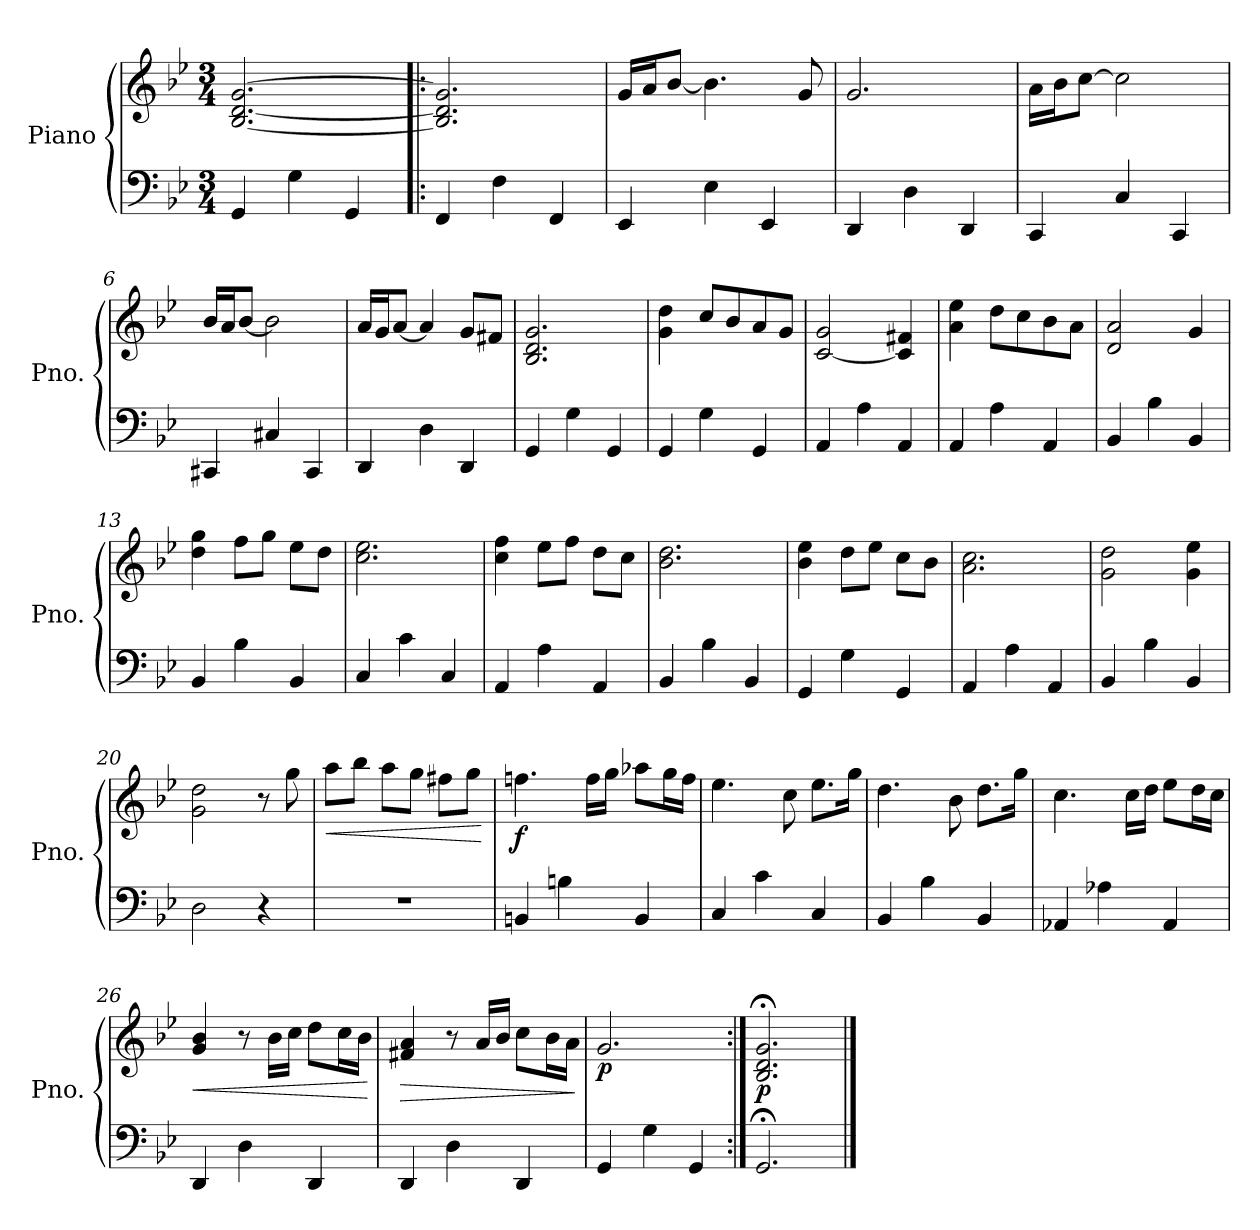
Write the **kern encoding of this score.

**kern	**kern	**dynam
*part1	*part1	*part1
*staff2	*staff1	*staff1/2
*I"Piano	*	*
*I'Pno.	*	*
*clefF4	*clefG2	*
*k[b-e-]	*k[b-e-]	*
*M3/4	*M3/4	*
*MM60	*MM60	*
=1	=1	=1
4GG/	[2.B-/ [2.d/ [2.g/	.
4G\	.	.
4GG/	.	.
=2!|:	=2!|:	=2!|:
4FF/	2.B-/] 2.d/] 2.g/]	.
4F\	.	.
4FF/	.	.
=3	=3	=3
4EE-/	16g/LL	.
.	16a/J	.
.	[8b-/J	.
4E-\	4.b-\]	.
4EE-/	.	.
.	8g/	.
=4	=4	=4
4DD/	2.g/	.
4D\	.	.
4DD/	.	.
=5	=5	=5
4CC/	16a\LL	.
.	16b-\J	.
.	[8cc\J	.
4C/	2cc\]	.
4CC/	.	.
=6	=6	=6
4CC#X/	16b-/LL	.
.	16a/J	.
.	[8b-/J	.
4C#X/	2b-\]	.
4CC#/	.	.
=7	=7	=7
4DD/	16a/LL	.
.	16g/J	.
.	[8a/J	.
4D\	4a/]	.
4DD/	8g/L	.
.	8f#X/J	.
=8	=8	=8
4GG/	2.B-/ 2.d/ 2.g/	.
4G\	.	.
4GG/	.	.
!!LO:LB:g=z
=9	=9	=9
4GG/	4g\ 4dd\	.
4G\	8cc/L	.
.	8b-/	.
4GG/	8a/	.
.	8g/J	.
=10	=10	=10
4AA/	[2c/ 2g/	.
4A\	.	.
4AA/	4c/] 4f#X/	.
=11	=11	=11
4AA/	4a\ 4ee-\	.
4A\	8dd\L	.
.	8cc\	.
4AA/	8b-\	.
.	8a\J	.
=12	=12	=12
4BB-/	2d/ 2a/	.
4B-\	.	.
4BB-/	4g/	.
=13	=13	=13
4BB-/	4dd\ 4gg\	.
4B-\	8ff\L	.
.	8gg\J	.
4BB-/	8ee-\L	.
.	8dd\J	.
=14	=14	=14
4C/	2.cc\ 2.ee-\	.
4c\	.	.
4C/	.	.
=15	=15	=15
4AA/	4cc\ 4ff\	.
4A\	8ee-\L	.
.	8ff\J	.
4AA/	8dd\L	.
.	8cc\J	.
=16	=16	=16
4BB-/	2.b-\ 2.dd\	.
4B-\	.	.
4BB-/	.	.
!!LO:LB:g=z
=17	=17	=17
4GG/	4b-\ 4ee-\	.
4G\	8dd\L	.
.	8ee-\J	.
4GG/	8cc\L	.
.	8b-\J	.
=18	=18	=18
4AA/	2.a\ 2.cc\	.
4A\	.	.
4AA/	.	.
=19	=19	=19
4BB-/	2g\ 2dd\	.
4B-\	.	.
4BB-/	4g\ 4ee-\	.
=20	=20	=20
2D\	2g\ 2dd\	.
4r	8r	.
.	8gg\	.
=21	=21	=21
!	!	!LO:HP:b
2.r	8aa\L	<
.	8bb-\J	.
.	8aa\L	.
.	8gg\J	.
.	8ff#X\L	.
.	8gg\J	.
.	.	[
=22	=22	=22
!	!	!LO:DY:b
4BBn/	4.ffn\	f
4Bn\	.	.
.	16ff\LL	.
.	16gg\JJ	.
4BB/	8aa-X\L	.
.	16gg\L	.
.	16ff\JJ	.
=23	=23	=23
4C/	4.ee-\	.
4c\	.	.
.	8cc\	.
4C/	8.ee-\L	.
.	16gg\Jk	.
=24	=24	=24
4BB-/	4.dd\	.
4B-\	.	.
.	8b-\	.
4BB-/	8.dd\L	.
.	16gg\Jk	.
!!LO:LB:g=z
=25	=25	=25
4AA-X/	4.cc\	.
4A-X\	.	.
.	16cc\LL	.
.	16dd\JJ	.
4AA-/	8ee-\L	.
.	16dd\L	.
.	16cc\JJ	.
=26	=26	=26
!	!	!LO:HP:b
4DD/	4g/ 4b-/	<
4D\	8r	.
.	16b-\LL	.
.	16cc\JJ	.
4DD/	8dd\L	.
.	16cc\L	.
.	16b-\JJ	.
.	.	[
=27	=27	=27
!	!	!LO:HP:b
4DD/	4f#X/ 4a/	>
4D\	8r	.
.	16a/LL	.
.	16b-/JJ	.
4DD/	8cc\L	.
.	16b-\L	.
.	16a\JJ	.
.	.	]
=28	=28	=28
!	!	!LO:DY:b
4GG/	2.g/	p
4G\	.	.
4GG/	.	.
=29:|!	=29:|!	=29:|!
!	!	!LO:DY:b
2.GG;</	2.B-/;< 2.d/;< 2.g/;<	p
==	==	==
*-	*-	*-
